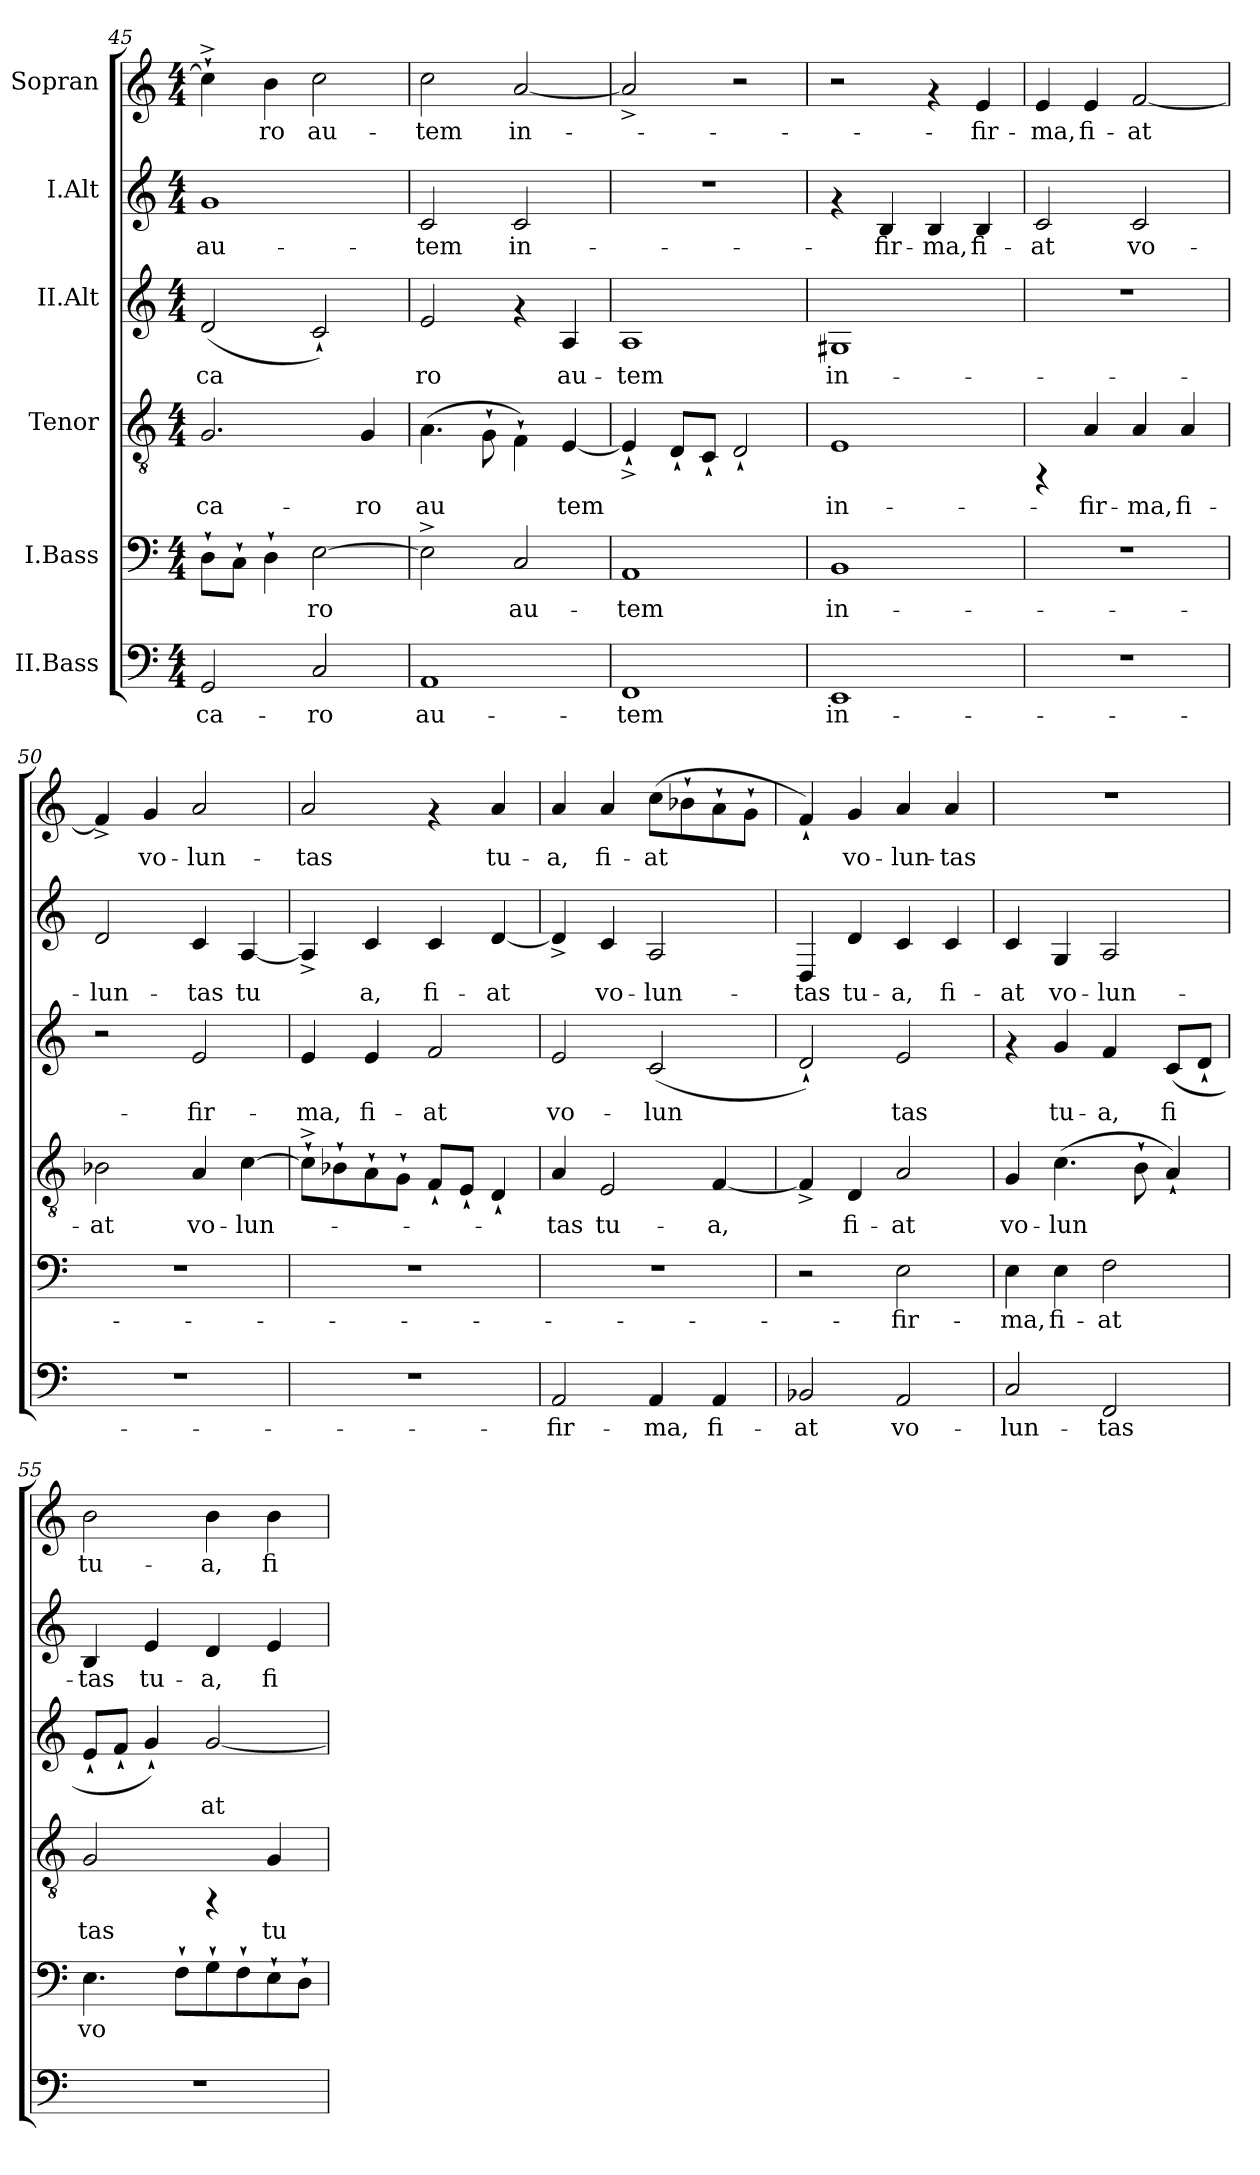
**kern	**text	**kern	**text	**kern	**text	**kern	**text	**kern	**text	**kern	**text
*part6	*part6	*part5	*part5	*part4	*part4	*part3	*part3	*part2	*part2	*part1	*part1
*staff6	*staff6	*staff5	*staff5	*staff4	*staff4	*staff3	*staff3	*staff2	*staff2	*staff1	*staff1
*I"II.Bass	*	*I"I.Bass	*	*I"Tenor	*	*I"II.Alt	*	*I"I.Alt	*	*I"Sopran	*
*clefF4	*	*clefF4	*	*clefGv2	*	*clefG2	*	*clefG2	*	*clefG2	*
*k[]	*	*k[]	*	*k[]	*	*k[]	*	*k[]	*	*k[]	*
*C:	*	*C:	*	*C:	*	*C:	*	*C:	*	*C:	*
*M4/4	*	*M4/4	*	*M4/4	*	*M4/4	*	*M4/4	*	*M4/4	*
=45	=45	=45	=45	=45	=45	=45	=45	=45	=45	=45	=45
!	!LO:LY:b	!	!LO:LY:b	!	!LO:LY:b	!	!LO:LY:b	!	!LO:LY:b	!	!LO:LY:b
2GG/	ca-	8D`>\L	-	2.G/	ca-	(>2d/	ca-	1g	au-	4cc^>`>\]	-
!	!	!	!LO:LY:b	!	!	!	!	!	!	!	!
.	.	8C`>\J	.	.	.	.	.	.	.	.	.
!	!	!	!LO:LY:b	!	!	!	!	!	!	!	!LO:LY:b
.	.	4D`>\	.	.	.	.	.	.	.	4b\	ro
!	!LO:LY:b	!	!LO:LY:b	!	!	!	!LO:LY:b	!	!	!	!LO:LY:b
2C/	-ro	[>2E\	ro	.	.	2c`</)	--	.	.	2cc\	au-
!	!	!	!	!	!LO:LY:b	!	!	!	!	!	!
.	.	.	.	4G/	-ro	.	.	.	.	.	.
=46	=46	=46	=46	=46	=46	=46	=46	=46	=46	=46	=46
!	!LO:LY:b	!	!LO:LY:b	!	!LO:LY:b	!	!LO:LY:b	!	!LO:LY:b	!	!LO:LY:b
1AA	au-	2E^>\]	.	(>4.A\	au-	2e/	-ro	2c/	-tem	2cc\	-tem
!	!	!	!	!	!LO:LY:b	!	!	!	!	!	!
.	.	.	.	8G`>\	-	.	.	.	.	.	.
!	!	!	!LO:LY:b	!	!LO:LY:b	!	!	!	!LO:LY:b	!	!LO:LY:b
.	.	2C/	au-	4F`>\)	.	4rf	.	2c/	in-	[<2a/	in-
!	!	!	!	!	!LO:LY:b	!	!LO:LY:b	!	!	!	!
.	.	.	.	[<4E/	tem	4A/	au-	.	.	.	.
=47	=47	=47	=47	=47	=47	=47	=47	=47	=47	=47	=47
!	!LO:LY:b	!	!LO:LY:b	!	!	!	!LO:LY:b	!	!	!	!
1FF	-tem	1AA	-tem	4E^>`</]	.	1A	-tem	1r	.	2a^</]	.
.	.	.	.	8D`</L	.	.	.	.	.	.	.
.	.	.	.	8C`</J	.	.	.	.	.	.	.
.	.	.	.	2D`</	.	.	.	.	.	2r	.
!!LO:PB:g=z
=48	=48	=48	=48	=48	=48	=48	=48	=48	=48	=48	=48
!	!LO:LY:b	!	!LO:LY:b	!	!LO:LY:b	!	!LO:LY:b	!	!	!	!
1EE	in-	1BB	in-	1E	in-	1G#X	in-	4rf	.	2r	.
!	!	!	!	!	!	!	!	!	!LO:LY:b	!	!
.	.	.	.	.	.	.	.	4B/	-fir-	.	.
!	!	!	!	!	!	!	!	!	!LO:LY:b	!	!
.	.	.	.	.	.	.	.	4B/	-ma,	4rf	.
!	!	!	!	!	!	!	!	!	!LO:LY:b	!	!LO:LY:b
.	.	.	.	.	.	.	.	4B/	fi-	4e/	-fir-
=49	=49	=49	=49	=49	=49	=49	=49	=49	=49	=49	=49
!	!	!	!	!	!	!	!	!	!LO:LY:b	!	!LO:LY:b
1r	.	1r	.	4rFF	.	1r	.	2c/	-at	4e/	-ma,
!	!	!	!	!	!LO:LY:b	!	!	!	!	!	!LO:LY:b
.	.	.	.	4A/	-fir-	.	.	.	.	4e/	fi-
!	!	!	!	!	!LO:LY:b	!	!	!	!LO:LY:b	!	!LO:LY:b
.	.	.	.	4A/	-ma,	.	.	2c/	vo-	[<2f/	-at
!	!	!	!	!	!LO:LY:b	!	!	!	!	!	!
.	.	.	.	4A/	fi-	.	.	.	.	.	.
=50	=50	=50	=50	=50	=50	=50	=50	=50	=50	=50	=50
!	!	!	!	!	!LO:LY:b	!	!	!	!LO:LY:b	!	!LO:LY:b
1r	.	1r	.	2B-X\	-at	2r	.	2d/	-lun-	4f^</]	.
!	!	!	!	!	!	!	!	!	!	!	!LO:LY:b
.	.	.	.	.	.	.	.	.	.	4g/	vo-
!	!	!	!	!	!LO:LY:b	!	!LO:LY:b	!	!LO:LY:b	!	!LO:LY:b
.	.	.	.	4A/	vo-	2e/	-fir-	4c/	-tas	2a/	-lun-
!	!	!	!	!	!LO:LY:b	!	!	!	!LO:LY:b	!	!
.	.	.	.	[>4c\	-lun-	.	.	[<4A/	tu-	.	.
=51	=51	=51	=51	=51	=51	=51	=51	=51	=51	=51	=51
!	!	!	!	!	!	!	!LO:LY:b	!	!LO:LY:b	!	!LO:LY:b
1r	.	1r	.	8c^>`>\L]	.	4e/	-ma,	4A^</]	-	2a/	-tas
.	.	.	.	8B-X`>\	.	.	.	.	.	.	.
!	!	!	!	!	!	!	!LO:LY:b	!	!LO:LY:b	!	!
.	.	.	.	8A`>\	.	4e/	fi-	4c/	a,	.	.
.	.	.	.	8G`>\J	.	.	.	.	.	.	.
!	!	!	!	!	!	!	!LO:LY:b	!	!LO:LY:b	!	!
.	.	.	.	8F`</L	.	2f/	-at	4c/	fi-	4rf	.
.	.	.	.	8E`</J	.	.	.	.	.	.	.
!	!	!	!	!	!	!	!	!	!LO:LY:b	!	!LO:LY:b
.	.	.	.	4D`</	.	.	.	[<4d/	-at	4a/	tu-
=52	=52	=52	=52	=52	=52	=52	=52	=52	=52	=52	=52
!	!LO:LY:b	!	!	!	!LO:LY:b	!	!LO:LY:b	!	!LO:LY:b	!	!LO:LY:b
2AA/	-fir-	1r	.	4A/	-tas	2e/	vo-	4d^</]	.	4a/	-a,
!	!	!	!	!	!LO:LY:b	!	!	!	!LO:LY:b	!	!LO:LY:b
.	.	.	.	2E/	tu-	.	.	4c/	vo-	4a/	fi-
!	!LO:LY:b	!	!	!	!	!	!LO:LY:b	!	!LO:LY:b	!	!LO:LY:b
4AA/	-ma,	.	.	.	.	(>2c/	-lun-	2A/	-lun-	(>8cc\L	-at
!	!	!	!	!	!	!	!	!	!	!	!LO:LY:b
.	.	.	.	.	.	.	.	.	.	8b-X`>\	.
!	!LO:LY:b	!	!	!	!LO:LY:b	!	!	!	!	!	!LO:LY:b
4AA/	fi-	.	.	[<4F/	-a,	.	.	.	.	8a`>\	.
!	!	!	!	!	!	!	!	!	!	!	!LO:LY:b
.	.	.	.	.	.	.	.	.	.	8g`>\J	.
=53	=53	=53	=53	=53	=53	=53	=53	=53	=53	=53	=53
!	!LO:LY:b	!	!	!	!LO:LY:b	!	!LO:LY:b	!	!LO:LY:b	!	!LO:LY:b
2BB-X/	-at	2r	.	4F^</]	.	2d`</)	-	4D/	-tas	4f`</)	.
!	!	!	!	!	!LO:LY:b	!	!	!	!LO:LY:b	!	!LO:LY:b
.	.	.	.	4D/	fi-	.	.	4d/	tu-	4g/	vo-
!	!LO:LY:b	!	!LO:LY:b	!	!LO:LY:b	!	!LO:LY:b	!	!LO:LY:b	!	!LO:LY:b
2AA/	vo-	2E\	-fir-	2A/	-at	2e/	tas	4c/	-a,	4a/	-lun-
!	!	!	!	!	!	!	!	!	!LO:LY:b	!	!LO:LY:b
.	.	.	.	.	.	.	.	4c/	fi-	4a/	-tas
=54	=54	=54	=54	=54	=54	=54	=54	=54	=54	=54	=54
!	!LO:LY:b	!	!LO:LY:b	!	!LO:LY:b	!	!	!	!LO:LY:b	!	!
2C/	-lun-	4E\	-ma,	4G/	vo-	4rf	.	4c/	-at	1r	.
!	!	!	!LO:LY:b	!	!LO:LY:b	!	!LO:LY:b	!	!LO:LY:b	!	!
.	.	4E\	fi-	(>4.c\	-lun-	4g/	tu-	4G/	vo-	.	.
!	!LO:LY:b	!	!LO:LY:b	!	!	!	!LO:LY:b	!	!LO:LY:b	!	!
2FF/	-tas	2F\	-at	.	.	4f/	-a,	2A/	-lun-	.	.
!	!	!	!	!	!LO:LY:b	!	!	!	!	!	!
.	.	.	.	8B`>\	--	.	.	.	.	.	.
!	!	!	!	!	!LO:LY:b	!	!LO:LY:b	!	!	!	!
.	.	.	.	4A`</)	--	(>8c/L	fi-	.	.	.	.
!	!	!	!	!	!	!	!LO:LY:b	!	!	!	!
.	.	.	.	.	.	8d`</J	--	.	.	.	.
!!LO:LB:g=z
=55	=55	=55	=55	=55	=55	=55	=55	=55	=55	=55	=55
!	!	!	!LO:LY:b	!	!LO:LY:b	!	!LO:LY:b	!	!LO:LY:b	!	!LO:LY:b
1r	.	4.E\	vo-	2G/	-tas	8e`</L	-	4B/	-tas	2b\	tu-
!	!	!	!	!	!	!	!LO:LY:b	!	!	!	!
.	.	.	.	.	.	8f`</J	.	.	.	.	.
!	!	!	!	!	!	!	!LO:LY:b	!	!LO:LY:b	!	!
.	.	.	.	.	.	4g`</)	.	4e/	tu-	.	.
!	!	!	!LO:LY:b	!	!	!	!	!	!	!	!
.	.	8F`>\L	--	.	.	.	.	.	.	.	.
!	!	!	!LO:LY:b	!	!	!	!LO:LY:b	!	!LO:LY:b	!	!LO:LY:b
.	.	8G`>\	--	4rFF	.	[<2g/	at	4d/	-a,	4b\	-a,
!	!	!	!LO:LY:b	!	!	!	!	!	!	!	!
.	.	8F`>\	--	.	.	.	.	.	.	.	.
!	!	!	!LO:LY:b	!	!LO:LY:b	!	!	!	!LO:LY:b	!	!LO:LY:b
.	.	8E`>\	--	4G/	tu-	.	.	4e/	fi-	4b\	fi-
!	!	!	!LO:LY:b	!	!	!	!	!	!	!	!
.	.	8D`>\J	--	.	.	.	.	.	.	.	.
=	=	=	=	=	=	=	=	=	=	=	=
*-	*-	*-	*-	*-	*-	*-	*-	*-	*-	*-	*-
